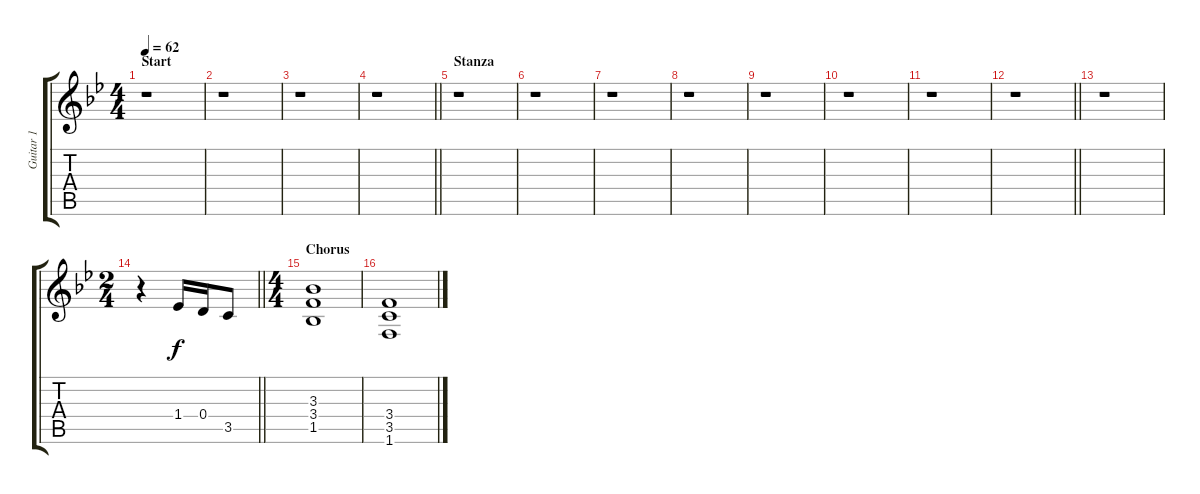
\track ("Guitar 1" "Guitar 1") {instrument distortionguitar}
\staff {score tabs}
\tuning (E4 B3 G3 D3 A2 E2) {hide}
\ts (4 4)
\section ("" "Start")
\tempo 62
\clef g2
\ks bb
r.1{dy f instrument distortionguitar} |
r.1 |
r.1 |
\barLineRight lightlight
r.1 |
\section ("" "Stanza")
r.1 |
r.1 |
r.1 |
r.1 |
r.1 |
r.1 |
r.1 |
\barLineRight lightlight
r.1 |
r.1 |
\ts (2 4)
\barLineRight lightlight
r.4 1.4.16 0.4.16 3.5.8 |
\ts (4 4)
\section ("" "Chorus")
(3.3 3.4 1.5).1{volume 11} |
(3.4 3.5 1.6).1
